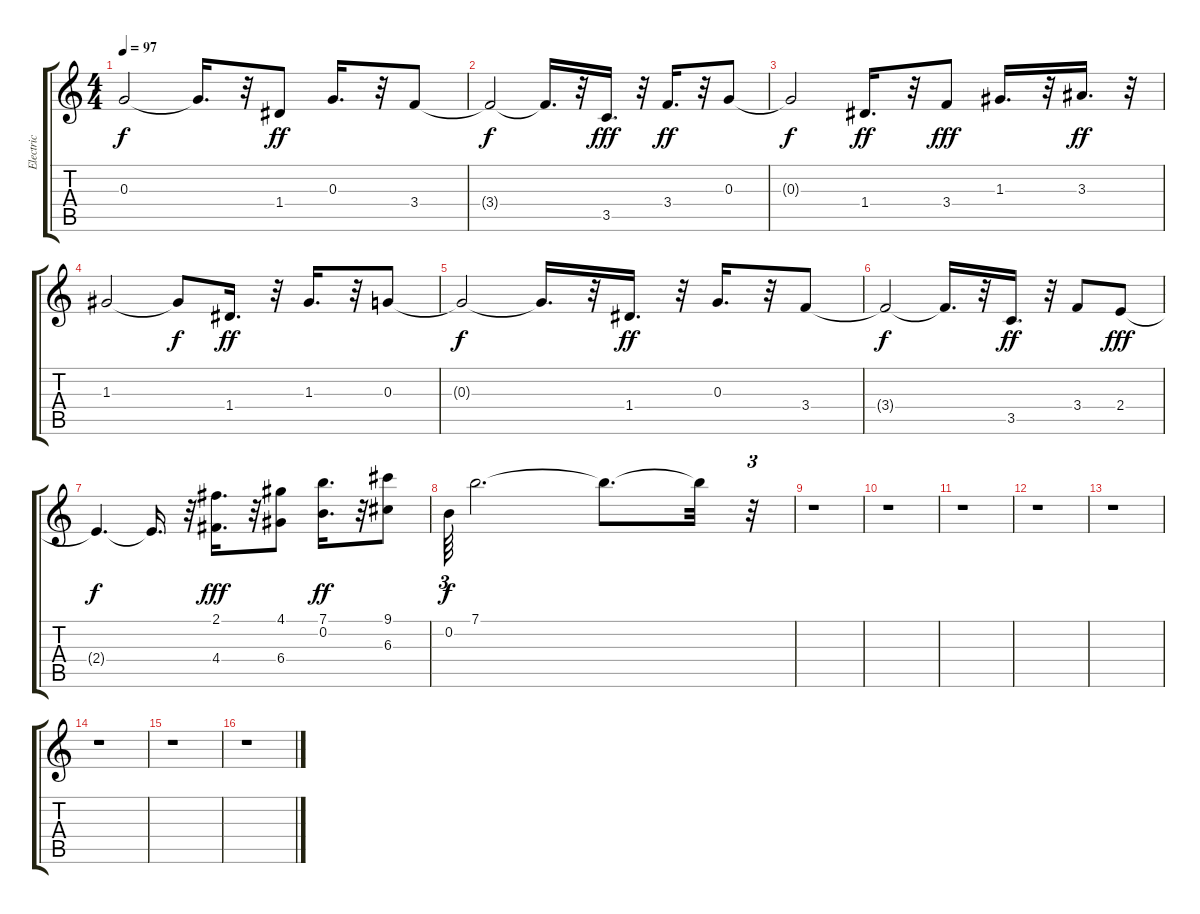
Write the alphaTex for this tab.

\track ("Electric" "Electric") {instrument electricguitarjazz}
\staff {score tabs}
\tuning (E4 B3 G3 D3 A2 E2) {hide}
\ts (4 4)
\tempo 97
\clef g2
\ks c
0.3{t}.2{dy f} 0.3{t}.16{d} r.32 1.4.8{dy ff} 0.3.16{d} r.32 3.4.8 |
3.4{t}.2{dy f} 3.4{t}.16{d} r.32 3.5.16{d dy fff} r.32 3.4.16{d dy ff} r.32 0.3.8 |
0.3{t}.2{dy f} 1.4.16{d dy ff} r.32 3.4.8{dy fff} 1.3.16{d} r.32 3.3.16{d dy ff} r.32 |
1.3.2 1.3{t}.8{dy f} 1.4.16{d dy ff} r.32 1.3.16{d} r.32 0.3.8 |
0.3{t}.2{dy f} 0.3{t}.16{d} r.32 1.4.16{d dy ff} r.32 0.3.16{d} r.32 3.4.8 |
3.4{t}.2{dy f} 3.4{t}.16{d} r.32 3.5.16{d dy ff} r.32 3.4.8 2.4.8{dy fff} |
2.4{t}.4{d dy f} 2.4{t}.16{d} r.32 (2.1 4.4).16{d dy fff} r.32 (4.1 6.4).8 (7.1 0.2).16{d dy ff} r.32 (9.1 6.3).8 |
0.2.64{tu (3 2) dy f} 7.1.2{d} 7.1{t}.8{d} 7.1{t}.32 r.32{tu (3 2)} |
r.1 |
r.1 |
r.1 |
r.1 |
r.1 |
r.1 |
r.1 |
r.1
